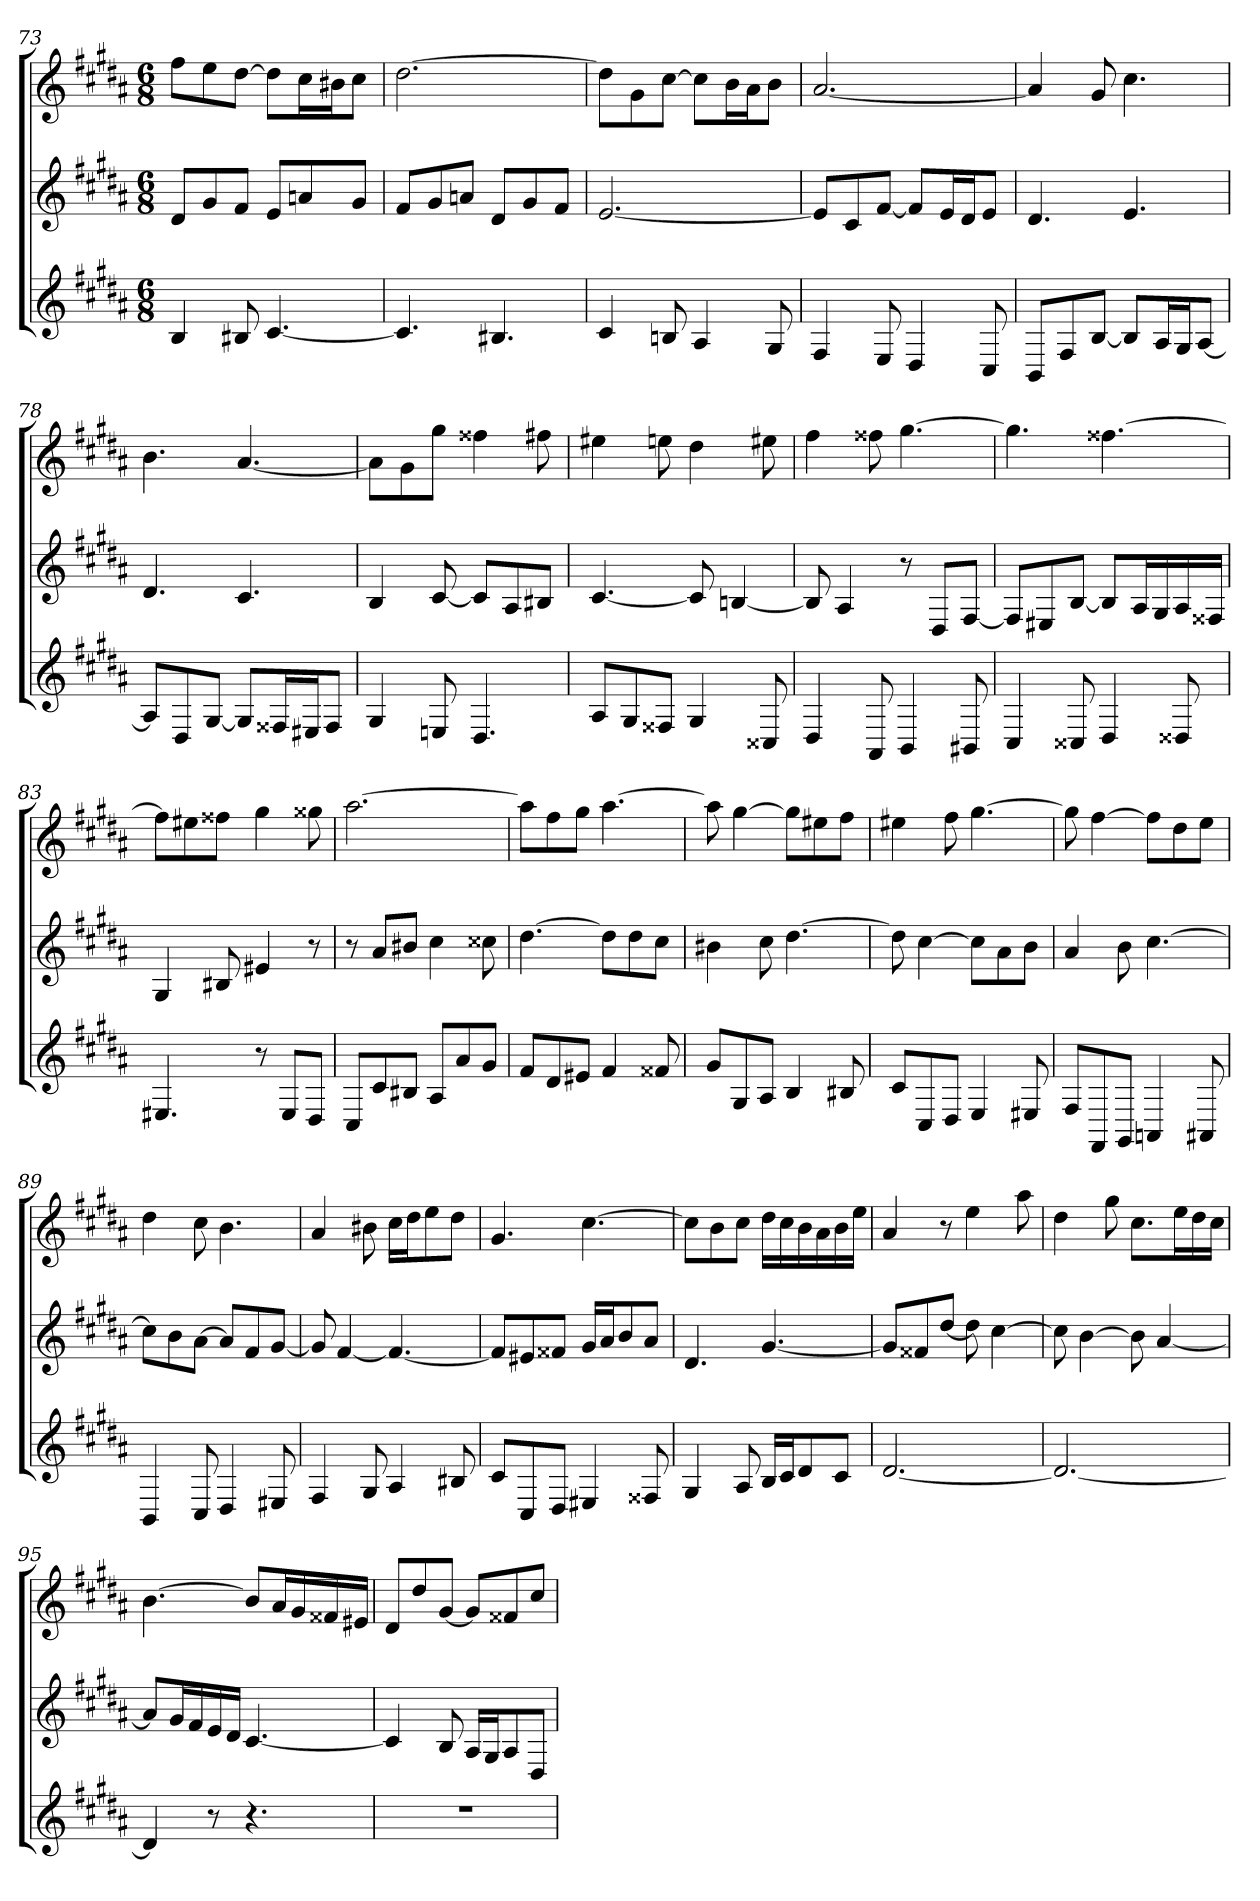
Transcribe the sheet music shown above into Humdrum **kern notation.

**kern	**kern	**kern
*part3	*part2	*part1
*staff3	*staff2	*staff1
*k[f#c#g#d#a#]	*k[f#c#g#d#a#]	*k[f#c#g#d#a#]
*g#:	*g#:	*g#:
*M6/8	*M6/8	*M6/8
=73	=73	=73
4B	8d#L	8ff#L
.	8g#	8ee
8B#X	8f#J	[8dd#J
[4.c#	8eL	8dd#L]
.	8an	16cc#L
.	.	16b#XJ
.	8g#J	8cc#J
=74	=74	=74
4.c#]	8f#L	[2.dd#
.	8g#	.
.	8anJ	.
4.B#X	8d#L	.
.	8g#	.
.	8f#J	.
=75	=75	=75
4c#	[2.e	8dd#L]
.	.	8g#
8Bn	.	[8cc#J
4A#	.	8cc#L]
.	.	16bL
.	.	16a#J
8G#	.	8bJ
=76	=76	=76
4F#	8eL]	[2.a#
.	8c#	.
8E	[8f#J	.
4D#	8f#L]	.
.	16eL	.
.	16d#J	.
8C#	8eJ	.
=77	=77	=77
8BBL	4.d#	4a#]
8F#	.	.
[8BJ	.	8g#
8BL]	4.e	4.cc#
16A#L	.	.
16G#J	.	.
[8A#J	.	.
=78	=78	=78
8A#L]	4.d#	4.b
8D#	.	.
[8G#J	.	.
8G#L]	4.c#	[4.a#
16F##XL	.	.
16E#XJ	.	.
8F##J	.	.
=79	=79	=79
4G#	4B	8a#L]
.	.	8g#
8En	[8c#	8gg#J
4.D#	8c#L]	4ff##X
.	8A#	.
.	8B#XJ	8ff#X
=80	=80	=80
8A#L	[4.c#	4ee#X
8G#	.	.
8F##XJ	.	8een
4G#	8c#]	4dd#
.	[4Bn	.
8C##X	.	8ee#X
=81	=81	=81
4D#	8B]	4ff#
.	4A#	.
8AA#	.	8ff##X
4BB	8r	[4.gg#
.	8D#L	.
8BB#X	[8F#J	.
=82	=82	=82
4C#	8F#L]	4.gg#]
.	8E#X	.
8C##X	[8BJ	.
4D#	8BL]	[4.ff##X
.	16A#L	.
.	16G#	.
8D##X	16A#	.
.	16F##XJJ	.
=83	=83	=83
4.E#X	4G#	8ff##L]
.	.	8ee#X
.	8B#X	8ff##XJ
8r	4e#X	4gg#
8E#L	.	.
8D#J	8r	8gg##X
=84	=84	=84
8C#L	8r	[2.aa#
8c#	8a#L	.
8B#XJ	8b#XJ	.
8A#L	4cc#	.
8a#	.	.
8g#J	8cc##X	.
=85	=85	=85
8f#L	[4.dd#	8aa#L]
8d#	.	8ff#
8e#XJ	.	8gg#J
4f#	8dd#L]	[4.aa#
.	8dd#	.
8f##X	8cc#J	.
=86	=86	=86
8g#L	4b#X	8aa#]
8G#	.	[4gg#
8A#J	8cc#	.
4B	[4.dd#	8gg#L]
.	.	8ee#X
8B#X	.	8ff#J
=87	=87	=87
8c#L	8dd#]	4ee#X
8C#	[4cc#	.
8D#J	.	8ff#
4E	8cc#L]	[4.gg#
.	8a#	.
8E#X	8bJ	.
=88	=88	=88
8F#L	4a#	8gg#]
8FF#	.	[4ff#
8GG#J	8b	.
4AAn	[4.cc#	8ff#L]
.	.	8dd#
8AA#X	.	8eeJ
=89	=89	=89
4BB	8cc#L]	4dd#
.	8b	.
8C#	[8a#J	8cc#
4D#	8a#L]	4.b
.	8f#	.
8E#X	[8g#J	.
=90	=90	=90
4F#	8g#]	4a#
.	[4f#	.
8G#	.	8b#X
4A#	4.f#_	16cc#LL
.	.	16dd#J
.	.	8ee
8B#X	.	8dd#J
=91	=91	=91
8c#L	8f#L]	4.g#
8C#	8e#X	.
8D#J	8f##XJ	.
4E#X	16g#LL	[4.cc#
.	16a#J	.
.	8b	.
8F##X	8a#J	.
=92	=92	=92
4G#	4.d#	8cc#L]
.	.	8b
8A#	.	8cc#J
16BLL	[4.g#	16dd#LL
16c#J	.	16cc#
8d#	.	16b
.	.	16a#
8c#J	.	16b
.	.	16eeJJ
=93	=93	=93
[2.d#	8g#L]	4a#
.	8f##X	.
.	[8dd#J	8r
.	8dd#]	4ee
.	[4cc#	.
.	.	8aa#
=94	=94	=94
2.d#_	8cc#]	4dd#
.	[4b	.
.	.	8gg#
.	8b]	8.cc#L
.	[4a#	.
.	.	16eeL
.	.	16dd#
.	.	16cc#JJ
=95	=95	=95
4d#]	8a#L]	[4.b
.	16g#L	.
.	16f#	.
8r	16e	.
.	16d#JJ	.
4.r	[4.c#	8bL]
.	.	16a#L
.	.	16g#
.	.	16f##X
.	.	16e#XJJ
=96	=96	=96
2.r	4c#]	8d#L
.	.	8dd#
.	8B	[8g#J
.	16A#LL	8g#L]
.	16G#J	.
.	8A#	8f##X
.	8D#J	8cc#J
=	=	=
*-	*-	*-
